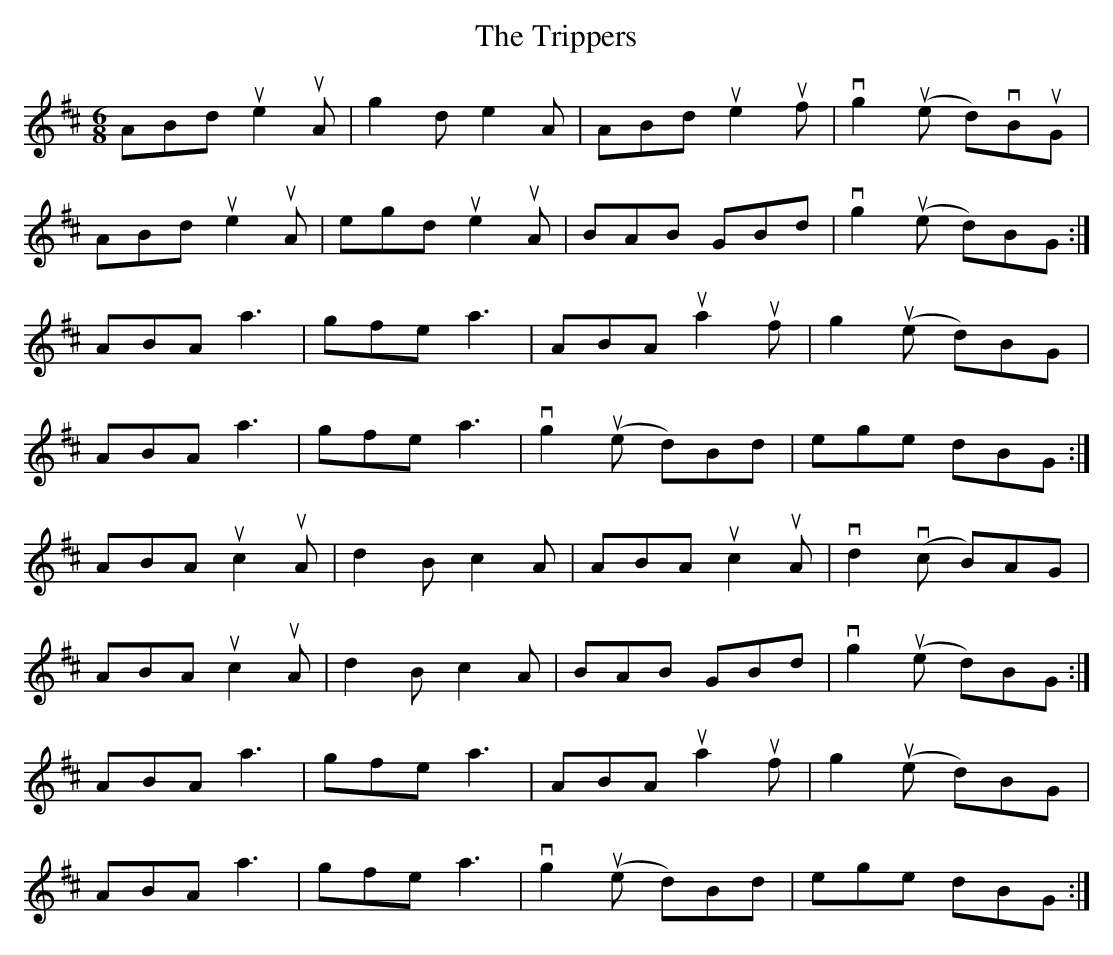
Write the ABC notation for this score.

X:1
T:The Trippers
M:6/8
L:1/8
K:GLyd
ABd ue2uA | g2d e2A | ABd ue2uf | vg2(ue d)vBuG|
ABd ue2uA | egd ue2uA | BAB GBd | vg2 (ue d)BG :|
ABA a3 | gfe a3 | ABA ua2uf | g2 (ue d)BG |
ABA a3 | gfe a3 | vg2 (ue d)Bd | ege dBG :|
ABA uc2uA | d2B c2A | ABA uc2uA | vd2(vc B)AG |
ABA uc2uA | d2B c2A | BAB GBd | vg2 (ue d)BG :|
ABA a3 | gfe a3 | ABA ua2uf | g2 (ue d)BG |
ABA a3 | gfe a3 | vg2 (ue d)Bd | ege dBG :|
